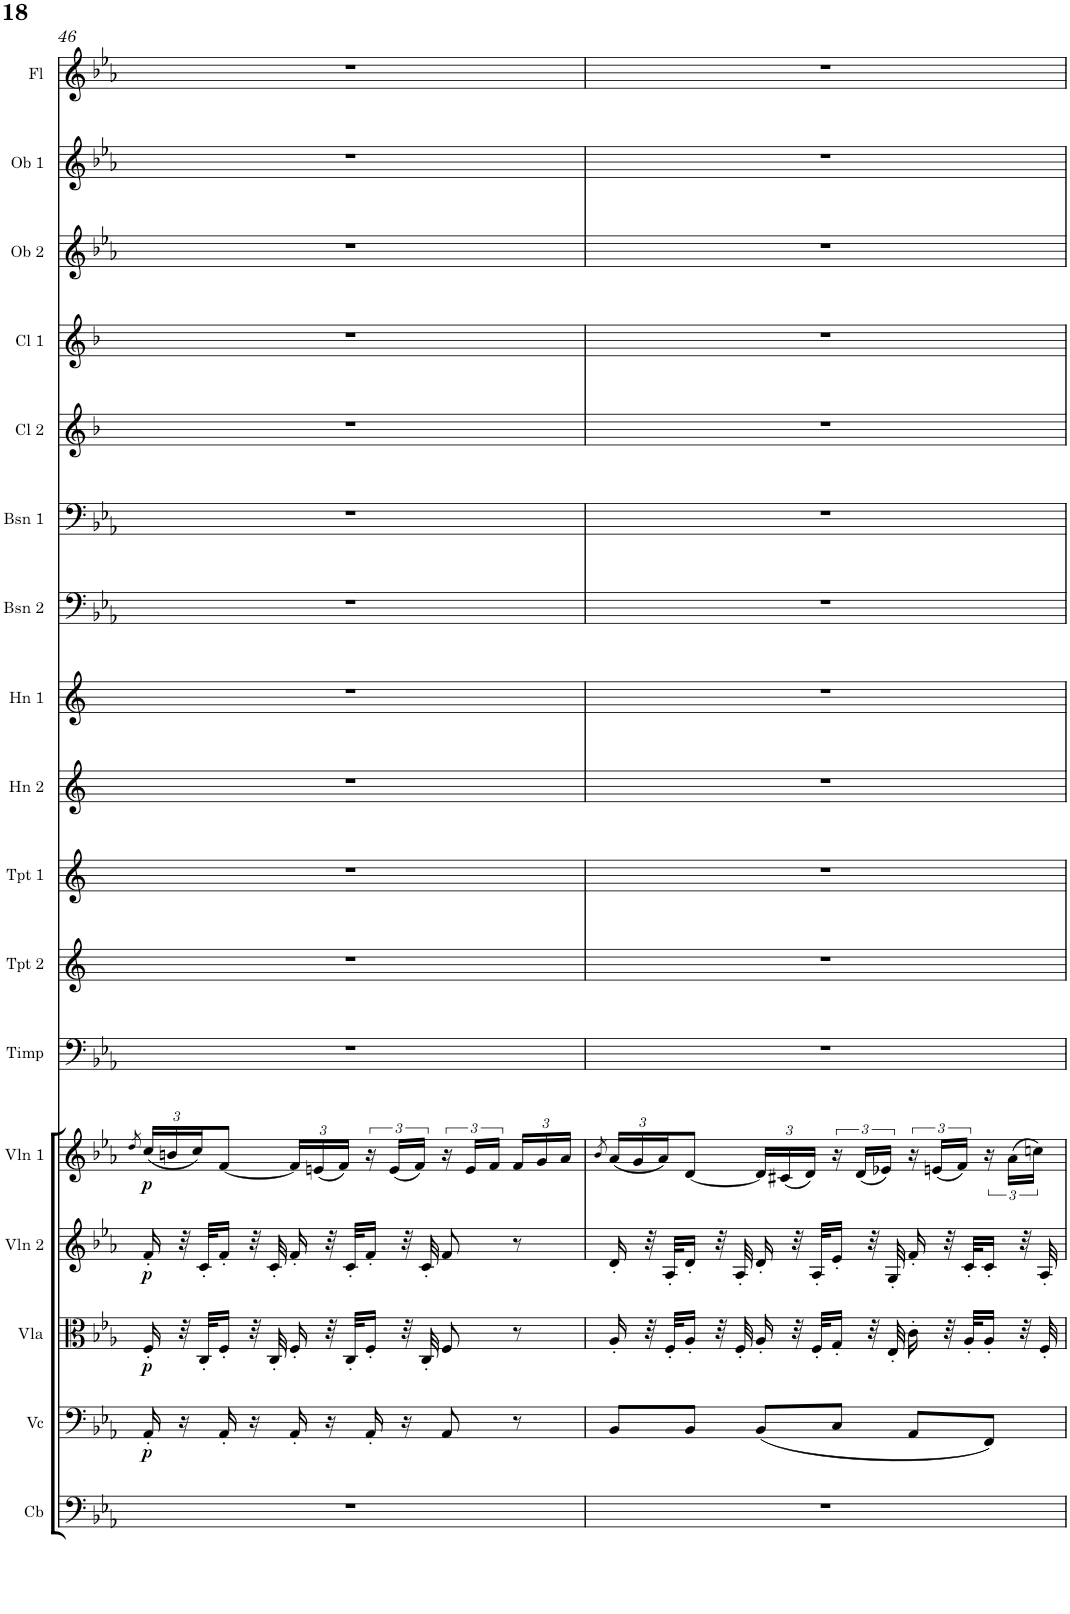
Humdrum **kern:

**kern	**kern	**dynam	**kern	**dynam	**kern	**dynam	**kern	**dynam	**kern	**kern	**kern	**kern	**kern	**kern	**kern	**kern	**kern	**kern	**kern	**kern
*part17	*part16	*part16	*part15	*part15	*part14	*part14	*part13	*part13	*part12	*part11	*part10	*part9	*part8	*part7	*part6	*part5	*part4	*part3	*part2	*part1
*staff17	*staff16	*staff16	*staff15	*staff15	*staff14	*staff14	*staff13	*staff13	*staff12	*staff11	*staff10	*staff9	*staff8	*staff7	*staff6	*staff5	*staff4	*staff3	*staff2	*staff1
*I"Contrabass	*I"Violoncello	*	*I"Viola	*	*I"Violin 2	*	*I"Violin 1	*	*I"Timpani	*I"Eb Trumpet 2	*I"Eb Trumpet 1	*I"Eb Horn 2	*I"Eb Horn 1	*I"Bassoon 2	*I"Bassoon 1	*I"Bb Clarinet 2	*I"Bb Clarinet 1	*I"Oboe 2	*I"Oboe 1	*I"Flute
*I'Cb	*I'Vc	*	*I'Vla	*	*I'Vln 2	*	*I'Vln 1	*	*I'Timp	*I'Tpt 2	*I'Tpt 1	*I'Hn 2	*I'Hn 1	*I'Bsn 2	*I'Bsn 1	*I'Cl 2	*I'Cl 1	*I'Ob 2	*I'Ob 1	*I'Fl
!!LO:PB:g=z
*clefF4	*clefF4	*	*clefC3	*	*clefG2	*	*clefG2	*	*clefF4	*clefG2	*clefG2	*clefG2	*clefG2	*clefF4	*clefF4	*clefG2	*clefG2	*clefG2	*clefG2	*clefG2
*Trd7c12	*	*	*	*	*	*	*	*	*	*Trd-2c-3	*Trd-2c-3	*Trd5c9	*Trd5c9	*	*	*Trd1c2	*Trd1c2	*	*	*
*k[b-e-a-]	*k[b-e-a-]	*	*k[b-e-a-]	*	*k[b-e-a-]	*	*k[b-e-a-]	*	*k[b-e-a-]	*k[]	*k[]	*k[]	*k[]	*k[b-e-a-]	*k[b-e-a-]	*k[b-]	*k[b-]	*k[b-e-a-]	*k[b-e-a-]	*k[b-e-a-]
*M3/4	*M3/4	*	*M3/4	*	*M3/4	*	*M3/4	*	*M3/4	*M3/4	*M3/4	*M3/4	*M3/4	*M3/4	*M3/4	*M3/4	*M3/4	*M3/4	*M3/4	*M3/4
=46	=46	=46	=46	=46	=46	=46	=46	=46	=46	=46	=46	=46	=46	=46	=46	=46	=46	=46	=46	=46
.	.	.	.	.	.	.	8qdd/	.	.	.	.	.	.	.	.	.	.	.	.	.
*	*	*	*	*	*	*	*Xbrackettup	*	*	*	*	*	*	*	*	*	*	*	*	*
!	!	!LO:DY:b	!	!LO:DY:b	!	!LO:DY:b	!	!LO:DY:b	!	!	!	!	!	!	!	!	!	!	!	!
2.r	16AA-'/	p	16F'/	p	16f'/	p	(24cc/LL	p	2.r	2.r	2.r	2.r	2.r	2.r	2.r	2.r	2.r	2.r	2.r	2.r
.	.	.	.	.	.	.	24bn/	.	.	.	.	.	.	.	.	.	.	.	.	.
.	16r	.	32r	.	32r	.	.	.	.	.	.	.	.	.	.	.	.	.	.	.
.	.	.	.	.	.	.	24cc/J)	.	.	.	.	.	.	.	.	.	.	.	.	.
.	.	.	32C'/KLL	.	32c'/KLL	.	.	.	.	.	.	.	.	.	.	.	.	.	.	.
.	16AA-'/	.	16F'/JJ	.	16f'/JJ	.	[8f/J	.	.	.	.	.	.	.	.	.	.	.	.	.
.	16r	.	32r	.	32r	.	.	.	.	.	.	.	.	.	.	.	.	.	.	.
.	.	.	32C'/	.	32c'/	.	.	.	.	.	.	.	.	.	.	.	.	.	.	.
.	16AA-'/	.	16F'/	.	16f'/	.	24f/LL]	.	.	.	.	.	.	.	.	.	.	.	.	.
.	.	.	.	.	.	.	(24en/	.	.	.	.	.	.	.	.	.	.	.	.	.
.	16r	.	32r	.	32r	.	.	.	.	.	.	.	.	.	.	.	.	.	.	.
.	.	.	.	.	.	.	24f/JJ)	.	.	.	.	.	.	.	.	.	.	.	.	.
.	.	.	32C'/KLL	.	32c'/KLL	.	.	.	.	.	.	.	.	.	.	.	.	.	.	.
*	*	*	*	*	*	*	*brackettup	*	*	*	*	*	*	*	*	*	*	*	*	*
.	16AA-'/	.	16F'/JJ	.	16f'/JJ	.	24r	.	.	.	.	.	.	.	.	.	.	.	.	.
.	.	.	.	.	.	.	(24e/LL	.	.	.	.	.	.	.	.	.	.	.	.	.
.	16r	.	32r	.	32r	.	.	.	.	.	.	.	.	.	.	.	.	.	.	.
.	.	.	.	.	.	.	24f/JJ)	.	.	.	.	.	.	.	.	.	.	.	.	.
.	.	.	32C'/	.	32c'/	.	.	.	.	.	.	.	.	.	.	.	.	.	.	.
.	8AA-/	.	8F/	.	8f/	.	24r	.	.	.	.	.	.	.	.	.	.	.	.	.
.	.	.	.	.	.	.	24e/LL	.	.	.	.	.	.	.	.	.	.	.	.	.
.	.	.	.	.	.	.	24f/JJ	.	.	.	.	.	.	.	.	.	.	.	.	.
*	*	*	*	*	*	*	*Xbrackettup	*	*	*	*	*	*	*	*	*	*	*	*	*
.	8r	.	8r	.	8r	.	24f/LL	.	.	.	.	.	.	.	.	.	.	.	.	.
.	.	.	.	.	.	.	24g/	.	.	.	.	.	.	.	.	.	.	.	.	.
.	.	.	.	.	.	.	24a-/JJ	.	.	.	.	.	.	.	.	.	.	.	.	.
=47	=47	=47	=47	=47	=47	=47	=47	=47	=47	=47	=47	=47	=47	=47	=47	=47	=47	=47	=47	=47
.	.	.	.	.	.	.	8qb-/	.	.	.	.	.	.	.	.	.	.	.	.	.
2.r	8BB-/L	.	16A-'/	.	16d'/	.	(24a-/LL	.	2.r	2.r	2.r	2.r	2.r	2.r	2.r	2.r	2.r	2.r	2.r	2.r
.	.	.	.	.	.	.	24g/	.	.	.	.	.	.	.	.	.	.	.	.	.
.	.	.	32r	.	32r	.	.	.	.	.	.	.	.	.	.	.	.	.	.	.
.	.	.	.	.	.	.	24a-/J)	.	.	.	.	.	.	.	.	.	.	.	.	.
.	.	.	32F'/KLL	.	32A-'/KLL	.	.	.	.	.	.	.	.	.	.	.	.	.	.	.
.	8BB-/J	.	16A-'/JJ	.	16d'/JJ	.	[8d/J	.	.	.	.	.	.	.	.	.	.	.	.	.
.	.	.	32r	.	32r	.	.	.	.	.	.	.	.	.	.	.	.	.	.	.
.	.	.	32F'/	.	32A-'/	.	.	.	.	.	.	.	.	.	.	.	.	.	.	.
.	(8BB-/L	.	16A-'/	.	16d'/	.	24d/LL]	.	.	.	.	.	.	.	.	.	.	.	.	.
.	.	.	.	.	.	.	(24c#X/	.	.	.	.	.	.	.	.	.	.	.	.	.
.	.	.	32r	.	32r	.	.	.	.	.	.	.	.	.	.	.	.	.	.	.
.	.	.	.	.	.	.	24d/JJ)	.	.	.	.	.	.	.	.	.	.	.	.	.
.	.	.	32F'/KLL	.	32A-'/KLL	.	.	.	.	.	.	.	.	.	.	.	.	.	.	.
*	*	*	*	*	*	*	*brackettup	*	*	*	*	*	*	*	*	*	*	*	*	*
.	8C/J	.	16G'/JJ	.	16e-'/JJ	.	24r	.	.	.	.	.	.	.	.	.	.	.	.	.
.	.	.	.	.	.	.	(24d/LL	.	.	.	.	.	.	.	.	.	.	.	.	.
.	.	.	32r	.	32r	.	.	.	.	.	.	.	.	.	.	.	.	.	.	.
.	.	.	.	.	.	.	24e-X/JJ)	.	.	.	.	.	.	.	.	.	.	.	.	.
.	.	.	32E-'/	.	32G'/	.	.	.	.	.	.	.	.	.	.	.	.	.	.	.
.	8AA-/L	.	16c'\	.	16f'/	.	24r	.	.	.	.	.	.	.	.	.	.	.	.	.
.	.	.	.	.	.	.	(24en/LL	.	.	.	.	.	.	.	.	.	.	.	.	.
.	.	.	32r	.	32r	.	.	.	.	.	.	.	.	.	.	.	.	.	.	.
.	.	.	.	.	.	.	24f/JJ)	.	.	.	.	.	.	.	.	.	.	.	.	.
.	.	.	32A-'/KLL	.	32c'/KLL	.	.	.	.	.	.	.	.	.	.	.	.	.	.	.
.	8FF/J)	.	16A-'/JJ	.	16c'/JJ	.	24r	.	.	.	.	.	.	.	.	.	.	.	.	.
.	.	.	.	.	.	.	(24a-\LL	.	.	.	.	.	.	.	.	.	.	.	.	.
.	.	.	32r	.	32r	.	.	.	.	.	.	.	.	.	.	.	.	.	.	.
.	.	.	.	.	.	.	24ccn\JJ)	.	.	.	.	.	.	.	.	.	.	.	.	.
.	.	.	32F'/	.	32A-'/	.	.	.	.	.	.	.	.	.	.	.	.	.	.	.
=	=	=	=	=	=	=	=	=	=	=	=	=	=	=	=	=	=	=	=	=
*-	*-	*-	*-	*-	*-	*-	*-	*-	*-	*-	*-	*-	*-	*-	*-	*-	*-	*-	*-	*-
